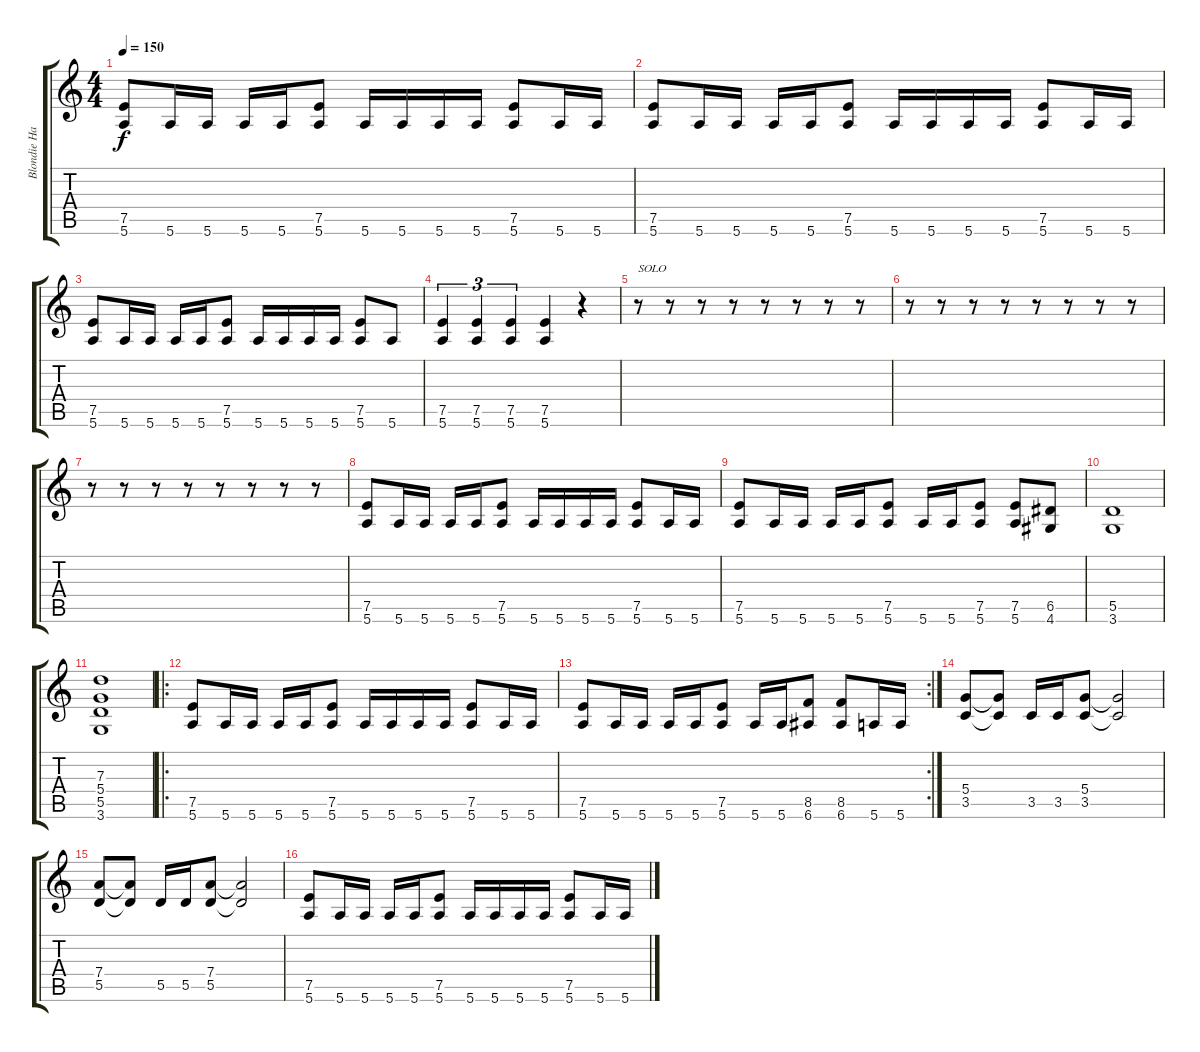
\track ("Blondie Hammet\\Headmaster" "Blondie Ha") {instrument distortionguitar}
\staff {score tabs}
\tuning (E4 B3 G3 D3 A2 E2) {hide}
\ts (4 4)
\tempo 150
\clef g2
\ks c
(7.5 5.6).8{dy f} 5.6.16 5.6.16 5.6.16 5.6.16 (7.5 5.6).8 5.6.16 5.6.16 5.6.16 5.6.16 (7.5 5.6).8 5.6.16 5.6.16 |
(7.5 5.6).8 5.6.16 5.6.16 5.6.16 5.6.16 (7.5 5.6).8 5.6.16 5.6.16 5.6.16 5.6.16 (7.5 5.6).8 5.6.16 5.6.16 |
(7.5 5.6).8 5.6.16 5.6.16 5.6.16 5.6.16 (7.5 5.6).8 5.6.16 5.6.16 5.6.16 5.6.16 (7.5 5.6).8 5.6.8 |
(7.5 5.6).4{tu (3 2)} (7.5 5.6).4{tu (3 2)} (7.5 5.6).4{tu (3 2)} (7.5 5.6).4 r.4 |
r.8{txt "SOLO "} r.8 r.8 r.8 r.8 r.8 r.8 r.8 |
r.8 r.8 r.8 r.8 r.8 r.8 r.8 r.8 |
r.8 r.8 r.8 r.8 r.8 r.8 r.8 r.8 |
(7.5 5.6).8 5.6.16 5.6.16 5.6.16 5.6.16 (7.5 5.6).8 5.6.16 5.6.16 5.6.16 5.6.16 (7.5 5.6).8 5.6.16 5.6.16 |
(7.5 5.6).8 5.6.16 5.6.16 5.6.16 5.6.16 (7.5 5.6).8 5.6.16 5.6.16 (7.5 5.6).8 (7.5 5.6).8 (6.5 4.6).8 |
(5.5 3.6).1 |
(7.3 5.4 5.5 3.6).1 |
\ro
(7.5 5.6).8 5.6.16 5.6.16 5.6.16 5.6.16 (7.5 5.6).8 5.6.16 5.6.16 5.6.16 5.6.16 (7.5 5.6).8 5.6.16 5.6.16 |
\rc 2
(7.5 5.6).8 5.6.16 5.6.16 5.6.16 5.6.16 (7.5 5.6).8 5.6.16 5.6.16 (8.5 6.6).8 (8.5 6.6).8 5.6.16 5.6.16 |
(5.4 3.5).8 (5.4{t} 3.5{t}).8 3.5.16 3.5.16 (5.4 3.5).8 (5.4{t} 3.5{t}).2 |
(7.4 5.5).8 (7.4{t} 5.5{t}).8 5.5.16 5.5.16 (7.4 5.5).8 (7.4{t} 5.5{t}).2 |
(7.5 5.6).8 5.6.16 5.6.16 5.6.16 5.6.16 (7.5 5.6).8 5.6.16 5.6.16 5.6.16 5.6.16 (7.5 5.6).8 5.6.16 5.6.16
